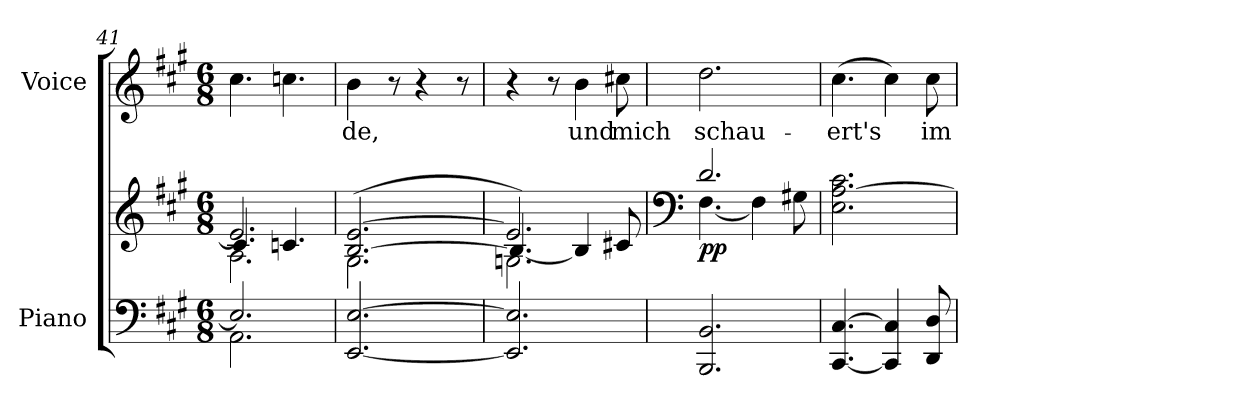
**kern	**kern	**dynam	**kern	**text
*part2	*part2	*part2	*part1	*part1
*staff3	*staff2	*staff2/3	*staff1	*staff1
*I"Piano	*	*	*I"Voice	*
*I'Pno	*	*	*	*
*clefF4	*clefG2	*	*clefG2	*
*k[f#c#g#]	*k[f#c#g#]	*	*k[f#c#g#]	*
*M6/8	*M6/8	*	*M6/8	*
=41	=41	=41	=41	=41
*^	*^	*	*	*
*	*	*	*^	*	*	*
2.E/]	2.AA\	2.e/]	4.c#/	2.A\	.	4.cc#\	.
.	.	.	4.cn/	.	.	4.ccn\	.
*v	*v	*	*	*	*	*	*
*	*	*v	*v	*	*	*
=42	=42	=42	=42	=42	=42
[2.EE/ [2.E/	[2.B/ [2.e/	(2.G#\	.	4b\	-de,
.	.	.	.	8r	.
.	.	.	.	4r	.
.	.	.	.	8r	.
=43	=43	=43	=43	=43	=43
*	*	*^	*	*	*
2.EE/] 2.E/]	2.e/]	4.B/_)	2.Gn\	.	4r	.
.	.	.	.	.	8r	.
.	.	4B/]	.	.	4b\	und
.	.	8c#X/	.	.	8cc#X\	mich
*	*v	*v	*v	*	*	*
=44	=44	=44	=44	=44
*	*clefF4	*	*	*
*	*^	*	*	*
!	!	!	!LO:DY:b	!	!
2.BBB/ 2.BB/	2.d/	[4.F#\	pp	2.dd\	schau-
.	.	4F#\]	.	.	.
.	.	8G#X\	.	.	.
*	*v	*v	*	*	*
=45	=45	=45	=45	=45
[4.CC#/ [4.C#/	2.E\ [2.A\ 2.c#\	.	(4.cc#\	-ert's
4CC#/] 4C#/]	.	.	4cc#\)	.
8DD/ 8D/	.	.	8cc#\	im
=	=	=	=	=
*-	*-	*-	*-	*-
